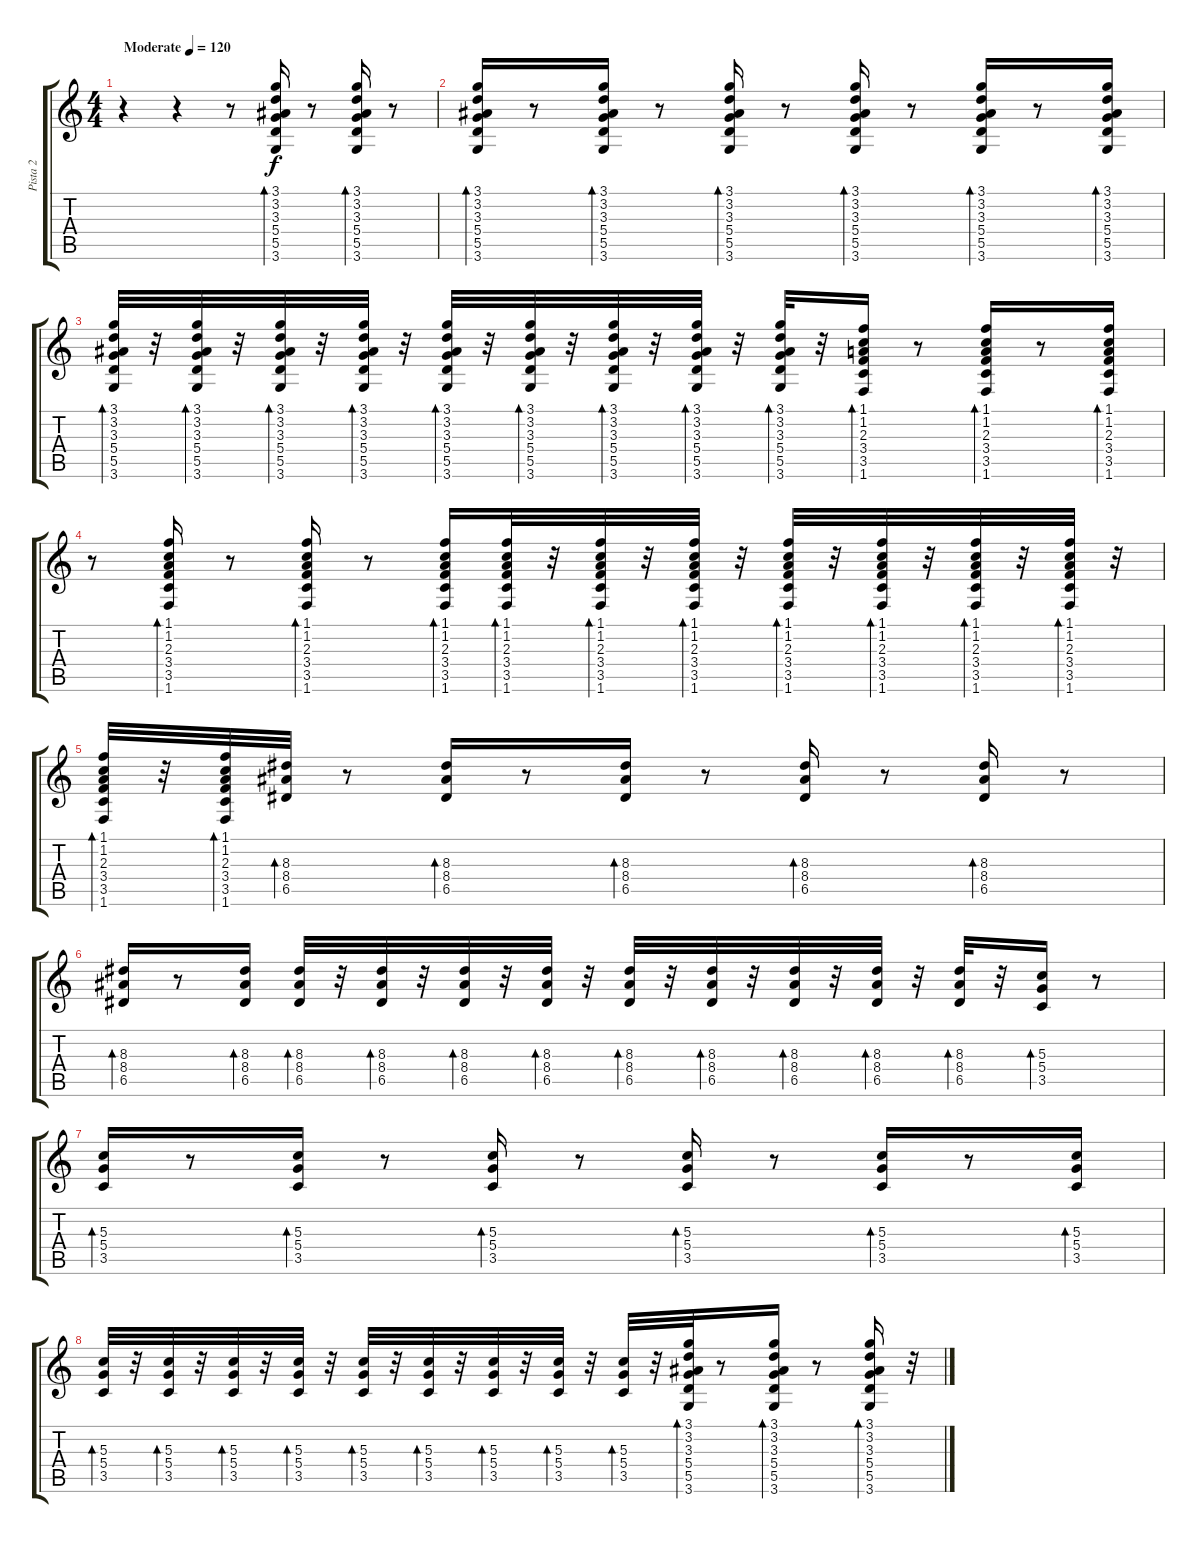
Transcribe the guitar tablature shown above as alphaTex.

\track ("Pista 2" "Pista 2") {instrument overdrivenguitar}
\staff {score tabs}
\tuning (E4 B3 G3 D3 A2 E2) {hide}
\ts (4 4)
\tempo (120 "Moderate")
\clef g2
\ks c
r.4{dy f instrument overdrivenguitar} r.4 r.8 (3.1 3.2 3.3 5.4 5.5 3.6).16{bd 60} r.8 (3.1 3.2 3.3 5.4 5.5 3.6).16{bd 60} r.8 |
(3.1 3.2 3.3 5.4 5.5 3.6).16{bd 60} r.8 (3.1 3.2 3.3 5.4 5.5 3.6).16{bd 60} r.8 (3.1 3.2 3.3 5.4 5.5 3.6).16{bd 60} r.8 (3.1 3.2 3.3 5.4 5.5 3.6).16{bd 60} r.8 (3.1 3.2 3.3 5.4 5.5 3.6).16{bd 60} r.8 (3.1 3.2 3.3 5.4 5.5 3.6).16{bd 60} |
(3.1 3.2 3.3 5.4 5.5 3.6).32{bd 60} r.32 (3.1 3.2 3.3 5.4 5.5 3.6).32{bd 60} r.32 (3.1 3.2 3.3 5.4 5.5 3.6).32{bd 60} r.32 (3.1 3.2 3.3 5.4 5.5 3.6).32{bd 60} r.32 (3.1 3.2 3.3 5.4 5.5 3.6).32{bd 60} r.32 (3.1 3.2 3.3 5.4 5.5 3.6).32{bd 60} r.32 (3.1 3.2 3.3 5.4 5.5 3.6).32{bd 60} r.32 (3.1 3.2 3.3 5.4 5.5 3.6).32{bd 60} r.32 (3.1 3.2 3.3 5.4 5.5 3.6).32{bd 60} r.32 (1.1 1.2 2.3 3.4 3.5 1.6).16{bd 60} r.8 (1.1 1.2 2.3 3.4 3.5 1.6).16{bd 60} r.8 (1.1 1.2 2.3 3.4 3.5 1.6).16{bd 60} |
r.8 (1.1 1.2 2.3 3.4 3.5 1.6).16{bd 60} r.8 (1.1 1.2 2.3 3.4 3.5 1.6).16{bd 60} r.8 (1.1 1.2 2.3 3.4 3.5 1.6).16{bd 60} (1.1 1.2 2.3 3.4 3.5 1.6).32{bd 60} r.32 (1.1 1.2 2.3 3.4 3.5 1.6).32{bd 60} r.32 (1.1 1.2 2.3 3.4 3.5 1.6).32{bd 60} r.32 (1.1 1.2 2.3 3.4 3.5 1.6).32{bd 60} r.32 (1.1 1.2 2.3 3.4 3.5 1.6).32{bd 60} r.32 (1.1 1.2 2.3 3.4 3.5 1.6).32{bd 60} r.32 (1.1 1.2 2.3 3.4 3.5 1.6).32{bd 60} r.32 |
(1.1 1.2 2.3 3.4 3.5 1.6).32{bd 60} r.32 (1.1 1.2 2.3 3.4 3.5 1.6).32{bd 60} (8.3 8.4 6.5).32{bd 60} r.8 (8.3 8.4 6.5).16{bd 60} r.8 (8.3 8.4 6.5).16{bd 60} r.8 (8.3 8.4 6.5).16{bd 60} r.8 (8.3 8.4 6.5).16{bd 60} r.8 |
(8.3 8.4 6.5).16{bd 60} r.8 (8.3 8.4 6.5).16{bd 60} (8.3 8.4 6.5).32{bd 60} r.32 (8.3 8.4 6.5).32{bd 60} r.32 (8.3 8.4 6.5).32{bd 60} r.32 (8.3 8.4 6.5).32{bd 60} r.32 (8.3 8.4 6.5).32{bd 60} r.32 (8.3 8.4 6.5).32{bd 60} r.32 (8.3 8.4 6.5).32{bd 60} r.32 (8.3 8.4 6.5).32{bd 60} r.32 (8.3 8.4 6.5).32{bd 60} r.32 (5.3 5.4 3.5).16{bd 60} r.8 |
(5.3 5.4 3.5).16{bd 60} r.8 (5.3 5.4 3.5).16{bd 60} r.8 (5.3 5.4 3.5).16{bd 60} r.8 (5.3 5.4 3.5).16{bd 60} r.8 (5.3 5.4 3.5).16{bd 60} r.8 (5.3 5.4 3.5).16{bd 60} |
(5.3 5.4 3.5).32{bd 60} r.32 (5.3 5.4 3.5).32{bd 60} r.32 (5.3 5.4 3.5).32{bd 60} r.32 (5.3 5.4 3.5).32{bd 60} r.32 (5.3 5.4 3.5).32{bd 60} r.32 (5.3 5.4 3.5).32{bd 60} r.32 (5.3 5.4 3.5).32{bd 60} r.32 (5.3 5.4 3.5).32{bd 60} r.32 (5.3 5.4 3.5).32{bd 60} r.32 (3.1 3.2 3.3 5.4 5.5 3.6).32{bd 60} r.8 (3.1 3.2 3.3 5.4 5.5 3.6).16{bd 60} r.8 (3.1 3.2 3.3 5.4 5.5 3.6).16{bd 60} r.32
